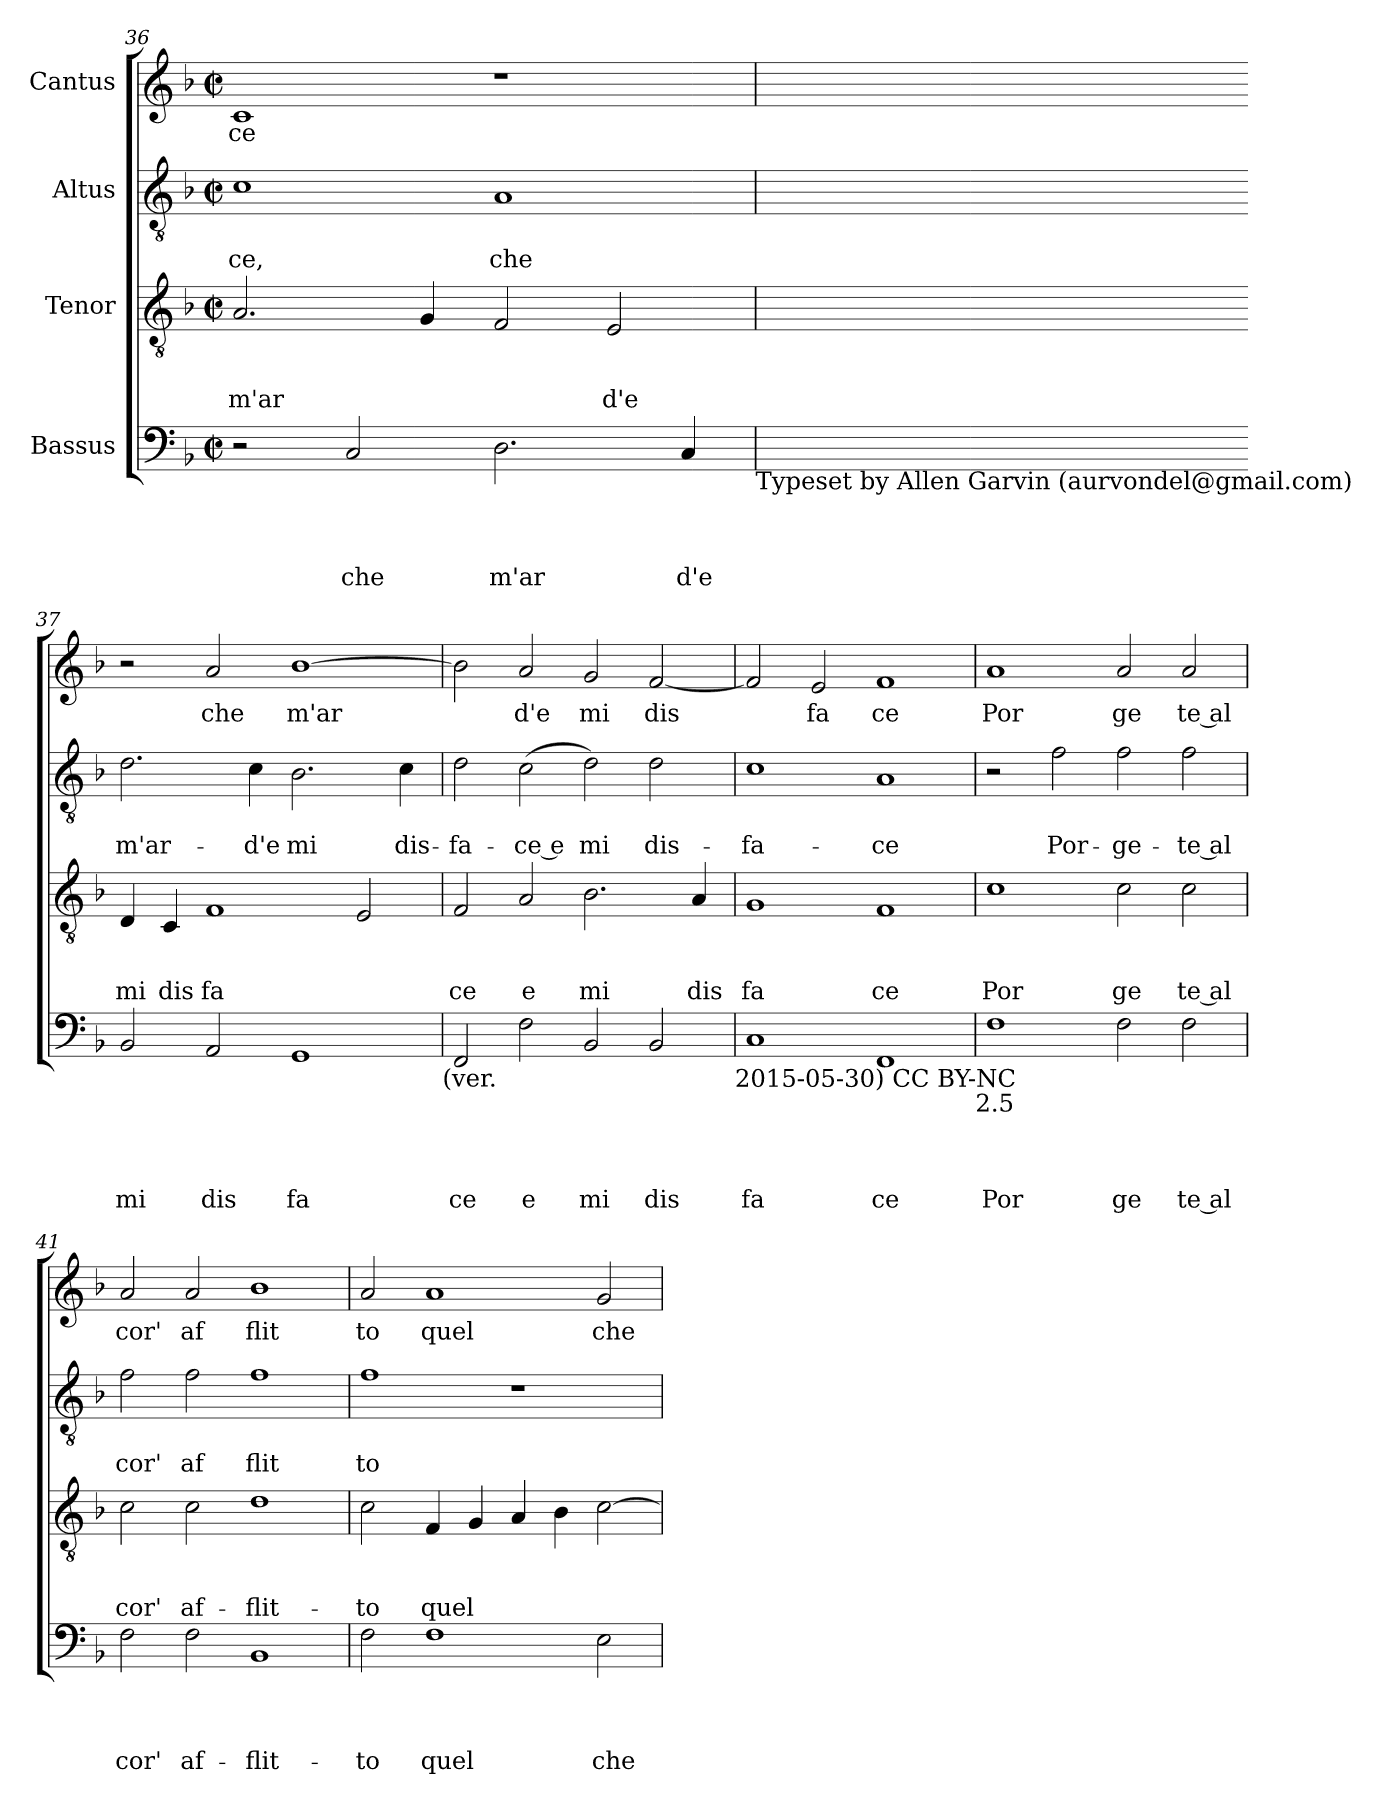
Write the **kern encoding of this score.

**kern	**text	**text	**text	**text	**kern	**text	**text	**text	**kern	**text	**text	**kern	**text
*part4	*part4	*part4	*part4	*part4	*part3	*part3	*part3	*part3	*part2	*part2	*part2	*part1	*part1
*staff4	*staff4	*staff4	*staff4	*staff4	*staff3	*staff3	*staff3	*staff3	*staff2	*staff2	*staff2	*staff1	*staff1
*I"Bassus	*	*	*	*	*I"Tenor	*	*	*	*I"Altus	*	*	*I"Cantus	*
*clefF4	*	*	*	*	*clefGv2	*	*	*	*clefGv2	*	*	*clefG2	*
*k[b-]	*	*	*	*	*k[b-]	*	*	*	*k[b-]	*	*	*k[b-]	*
*F:	*	*	*	*	*F:	*	*	*	*F:	*	*	*F:	*
*M2/2	*	*	*	*	*M2/2	*	*	*	*M2/2	*	*	*M2/2	*
*met(c|)	*	*	*	*	*met(c|)	*	*	*	*met(c|)	*	*	*met(c|)	*
=36	=36	=36	=36	=36	=36	=36	=36	=36	=36	=36	=36	=36	=36
!	!	!	!	!	!	!	!	!LO:LY:b	!	!	!LO:LY:b	!	!LO:LY:b
2r	.	.	.	.	2.A/	.	.	m'ar	1c	.	-ce,	1c	ce
!	!	!	!	!LO:LY:b	!	!	!	!	!	!	!	!	!
2C/	.	.	.	che	.	.	.	.	.	.	.	.	.
.	.	.	.	.	4G/	.	.	.	.	.	.	.	.
!	!	!	!	!LO:LY:b	!	!	!	!	!	!	!LO:LY:b	!	!
2.D\	.	.	.	m'ar	2F/	.	.	.	1A	.	che	1r	.
!	!	!	!	!	!	!	!	!LO:LY:b	!	!	!	!	!
.	.	.	.	.	2E/	.	.	d'e	.	.	.	.	.
!	!	!	!	!LO:LY:b	!	!	!	!	!	!	!	!	!
4C/	.	.	.	d'e	.	.	.	.	.	.	.	.	.
!LO:TX:b:t=Typeset by Allen Garvin (aurvondel@gmail.com)	!	!	!	!	!	!	!	!	!	!	!	!	!
=37	=37	=37	=37	=37	=37	=37	=37	=37	=37	=37	=37	=37	=37
!	!	!	!	!LO:LY:b	!	!	!	!LO:LY:b	!	!	!LO:LY:b	!	!
2BB-/	.	.	.	mi	4D/	.	.	mi	2.d\	.	m'ar-	2r	.
!	!	!	!	!	!	!	!	!LO:LY:b	!	!	!	!	!
.	.	.	.	.	4C/	.	.	dis	.	.	.	.	.
!	!	!	!	!LO:LY:b	!	!	!	!LO:LY:b	!	!	!	!	!LO:LY:b
2AA/	.	.	.	dis	1F	.	.	fa	.	.	.	2a/	che
!	!	!	!	!	!	!	!	!	!	!	!LO:LY:b	!	!
.	.	.	.	.	.	.	.	.	4c\	.	-d'e	.	.
!	!	!	!	!LO:LY:b	!	!	!	!	!	!	!LO:LY:b	!	!LO:LY:b
1GG	.	.	.	fa	.	.	.	.	2.B-\	.	mi	[>1b-	m'ar
.	.	.	.	.	2E/	.	.	.	.	.	.	.	.
!	!	!	!	!	!	!	!	!	!	!	!LO:LY:b	!	!
.	.	.	.	.	.	.	.	.	4c\	.	dis-	.	.
!LO:TX:b:t=(ver.	!	!	!	!	!	!	!	!	!	!	!	!	!
=38	=38	=38	=38	=38	=38	=38	=38	=38	=38	=38	=38	=38	=38
!	!	!	!	!LO:LY:b	!	!	!	!LO:LY:b	!	!	!LO:LY:b	!	!
2FF/	.	.	.	ce	2F/	.	.	ce	2d\	.	-fa-	2b-\]	.
!	!	!	!	!LO:LY:b	!	!	!	!LO:LY:b	!	!	!LO:LY:b:rj	!	!LO:LY:b
2F\	.	.	.	e	2A/	.	.	e	(<2c\	.	-ce e	2a/	d'e
!	!	!	!	!LO:LY:b	!	!	!	!LO:LY:b	!	!	!LO:LY:b	!	!LO:LY:b
2BB-/	.	.	.	mi	2.B-\	.	.	mi	2d\)	.	mi	2g/	mi
!	!	!	!	!LO:LY:b	!	!	!	!	!	!	!LO:LY:b	!	!LO:LY:b
2BB-/	.	.	.	dis	.	.	.	.	2d\	.	dis-	[<2f/	dis
!	!	!	!	!	!	!	!	!LO:LY:b	!	!	!	!	!
.	.	.	.	.	4A/	.	.	dis	.	.	.	.	.
!LO:TX:b:t=2015-05-30) CC BY-NC	!	!	!	!	!	!	!	!	!	!	!	!	!
=39	=39	=39	=39	=39	=39	=39	=39	=39	=39	=39	=39	=39	=39
!	!	!	!	!LO:LY:b	!	!	!	!LO:LY:b	!	!	!LO:LY:b	!	!
1C	.	.	.	fa	1G	.	.	fa	1c	.	-fa-	2f/]	.
!	!	!	!	!	!	!	!	!	!	!	!	!	!LO:LY:b
.	.	.	.	.	.	.	.	.	.	.	.	2e/	fa
!	!	!	!	!LO:LY:b	!	!	!	!LO:LY:b	!	!	!LO:LY:b	!	!LO:LY:b
1FF	.	.	.	ce	1F	.	.	ce	1A	.	-ce	1f	ce
!LO:TX:b:t=2.5	!	!	!	!	!	!	!	!	!	!	!	!	!
=40	=40	=40	=40	=40	=40	=40	=40	=40	=40	=40	=40	=40	=40
!	!	!	!	!LO:LY:b	!	!	!	!LO:LY:b	!	!	!	!	!LO:LY:b
1F	.	.	.	Por	1c	.	.	Por	2r	.	.	1a	Por
!	!	!	!	!	!	!	!	!	!	!	!LO:LY:b	!	!
.	.	.	.	.	.	.	.	.	2f\	.	Por-	.	.
!	!	!	!	!LO:LY:b	!	!	!	!LO:LY:b	!	!	!LO:LY:b	!	!LO:LY:b
2F\	.	.	.	ge	2c\	.	.	ge	2f\	.	-ge-	2a/	ge
!	!	!	!	!LO:LY:b:rj	!	!	!	!LO:LY:b:rj	!	!	!LO:LY:b:rj	!	!LO:LY:b:rj
2F\	.	.	.	te al	2c\	.	.	te al	2f\	.	-te al	2a/	te al
!!LO:PB:g=z
=41	=41	=41	=41	=41	=41	=41	=41	=41	=41	=41	=41	=41	=41
!	!	!	!	!LO:LY:b	!	!	!	!LO:LY:b	!	!	!LO:LY:b	!	!LO:LY:b
2F\	.	.	.	cor'	2c\	.	.	cor'	2f\	.	cor'	2a/	cor'
!	!	!	!	!LO:LY:b	!	!	!	!LO:LY:b	!	!	!LO:LY:b	!	!LO:LY:b
2F\	.	.	.	af-	2c\	.	.	af-	2f\	.	af	2a/	af
!	!	!	!	!LO:LY:b	!	!	!	!LO:LY:b	!	!	!LO:LY:b	!	!LO:LY:b
1BB-	.	.	.	-flit-	1d	.	.	-flit-	1f	.	flit	1b-	flit
=42	=42	=42	=42	=42	=42	=42	=42	=42	=42	=42	=42	=42	=42
!	!	!	!	!LO:LY:b	!	!	!	!LO:LY:b	!	!	!LO:LY:b	!	!LO:LY:b
2F\	.	.	.	-to	2c\	.	.	-to	1f	.	to	2a/	to
!	!	!	!	!LO:LY:b	!	!	!	!LO:LY:b	!	!	!	!	!LO:LY:b
1F	.	.	.	quel	4F/	.	.	quel	.	.	.	1a	quel
.	.	.	.	.	4G/	.	.	.	.	.	.	.	.
.	.	.	.	.	4A/	.	.	.	1r	.	.	.	.
.	.	.	.	.	4B-\	.	.	.	.	.	.	.	.
!	!	!	!	!LO:LY:b	!	!	!	!	!	!	!	!	!LO:LY:b
2E\	.	.	.	che	[>2c\	.	.	.	.	.	.	2g/	che
=	=	=	=	=	=	=	=	=	=	=	=	=	=
*-	*-	*-	*-	*-	*-	*-	*-	*-	*-	*-	*-	*-	*-
